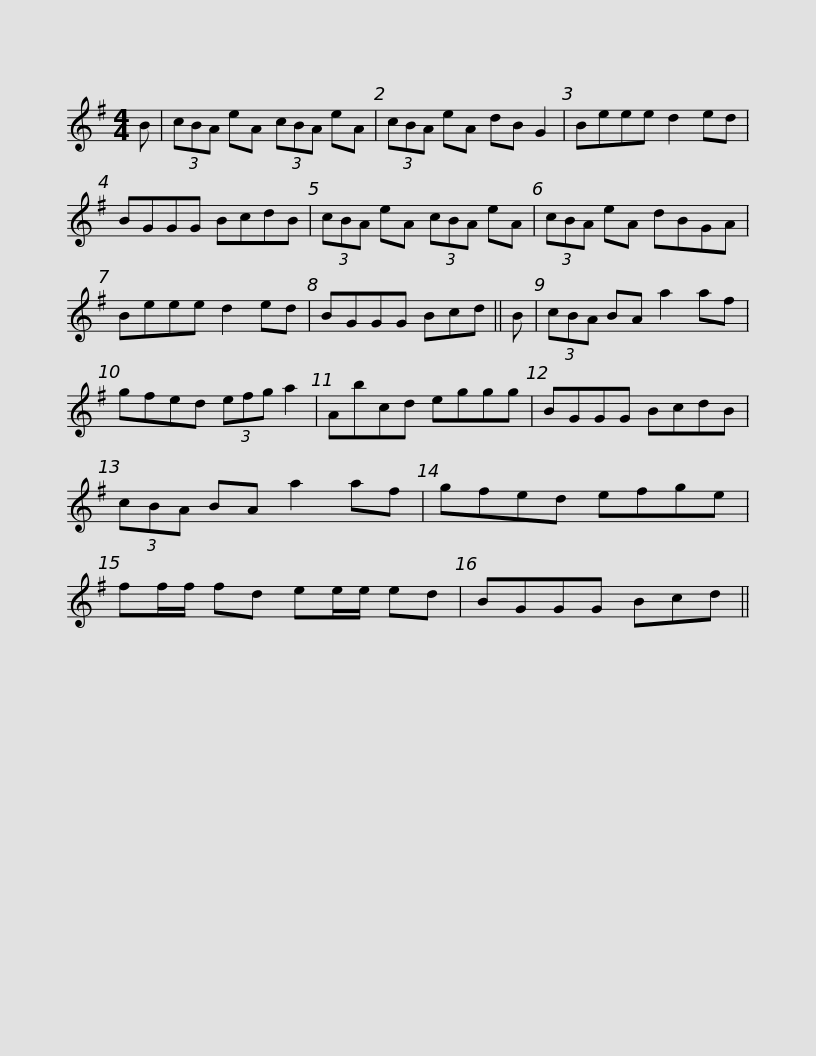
X:1
L:1/8
M:4/4
I:linebreak $
K:G
V:1 treble
V:1
 B | (3cBA eA (3cBA eA | (3cBA eA dB G2 | Beee d2 ed | BGGG BcdB | %5
 (3cBA eA (3cBA eA |$ (3cBA eA dBGA | Beee d2 ed | BGGG Bcd || B | %10
 (3cBA BA a2 af | gfed (3efg a2 |$ Abcd eggg | BGGG BcdB | (3cBA BA a2 af | %15
 gfed efge | ff/f/ fd ee/e/ ed |$ BGGG Bcd || %18
